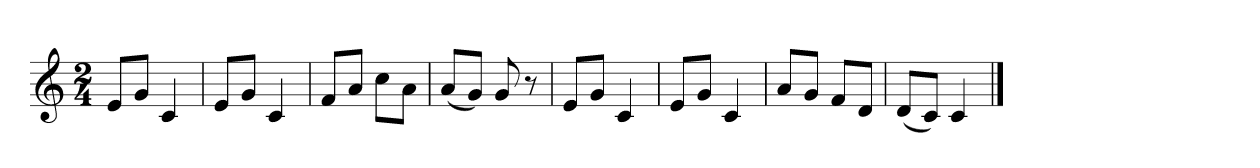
**kern
*part1
*staff1
*k[]
*M2/4
*MM120
=1
8eL
8gJ
4c
=2
8eL
8gJ
4c
=3
8fL
8aJ
8ccL
8aJ
=4
(8aL
8gJ)
8g
8r
=5
8eL
8gJ
4c
=6
8eL
8gJ
4c
=7
8aL
8gJ
8fL
8dJ
=8
(8dL
8cJ)
4c
==
*-
